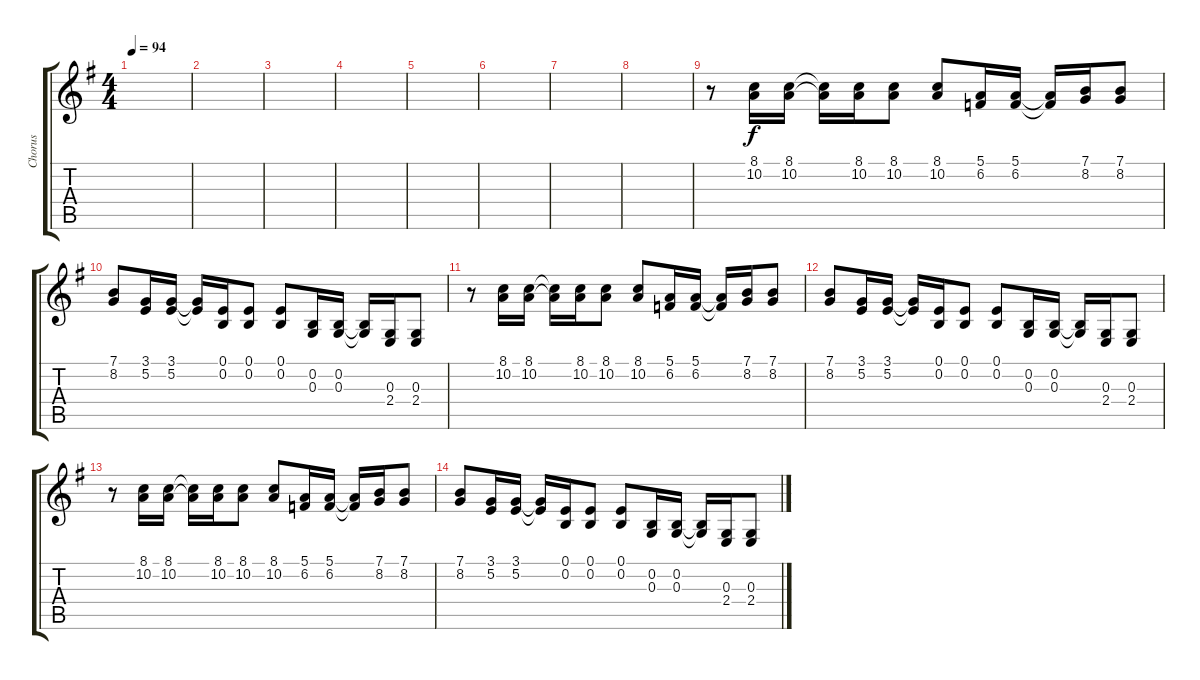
\track ("Chorus" "Chorus") {instrument choiraahs}
\staff {score tabs}
\tuning (E4 B3 G3 D3 A2 E2) {hide}
\ts (4 4)
\tempo 94
\clef g2
\ks g
|
|
|
|
|
|
|
|
r.8 (8.1 10.2).16{dy f volume 11 instrument voiceoohs} (8.1 10.2).16 (8.1{t} 10.2{t}).16 (8.1 10.2).16 (8.1 10.2).8 (8.1 10.2).8 (5.1 6.2).16 (5.1 6.2).16 (5.1{t} 6.2{t}).16 (7.1 8.2).16 (7.1 8.2).8 |
(7.1 8.2).8 (3.1 5.2).16 (3.1 5.2).16 (3.1{t} 5.2{t}).16 (0.1 0.2).16 (0.1 0.2).8 (0.1 0.2).8 (0.2 0.3).16 (0.2 0.3).16 (0.2{t} 0.3{t}).16 (0.3 2.4).16 (0.3 2.4).8 |
r.8 (8.1 10.2).16 (8.1 10.2).16 (8.1{t} 10.2{t}).16 (8.1 10.2).16 (8.1 10.2).8 (8.1 10.2).8 (5.1 6.2).16 (5.1 6.2).16 (5.1{t} 6.2{t}).16 (7.1 8.2).16 (7.1 8.2).8 |
(7.1 8.2).8 (3.1 5.2).16 (3.1 5.2).16 (3.1{t} 5.2{t}).16 (0.1 0.2).16 (0.1 0.2).8 (0.1 0.2).8 (0.2 0.3).16 (0.2 0.3).16 (0.2{t} 0.3{t}).16 (0.3 2.4).16 (0.3 2.4).8 |
r.8 (8.1 10.2).16 (8.1 10.2).16 (8.1{t} 10.2{t}).16 (8.1 10.2).16 (8.1 10.2).8 (8.1 10.2).8 (5.1 6.2).16 (5.1 6.2).16 (5.1{t} 6.2{t}).16 (7.1 8.2).16 (7.1 8.2).8 |
(7.1 8.2).8 (3.1 5.2).16 (3.1 5.2).16 (3.1{t} 5.2{t}).16 (0.1 0.2).16 (0.1 0.2).8 (0.1 0.2).8 (0.2 0.3).16 (0.2 0.3).16 (0.2{t} 0.3{t}).16 (0.3 2.4).16 (0.3 2.4).8
